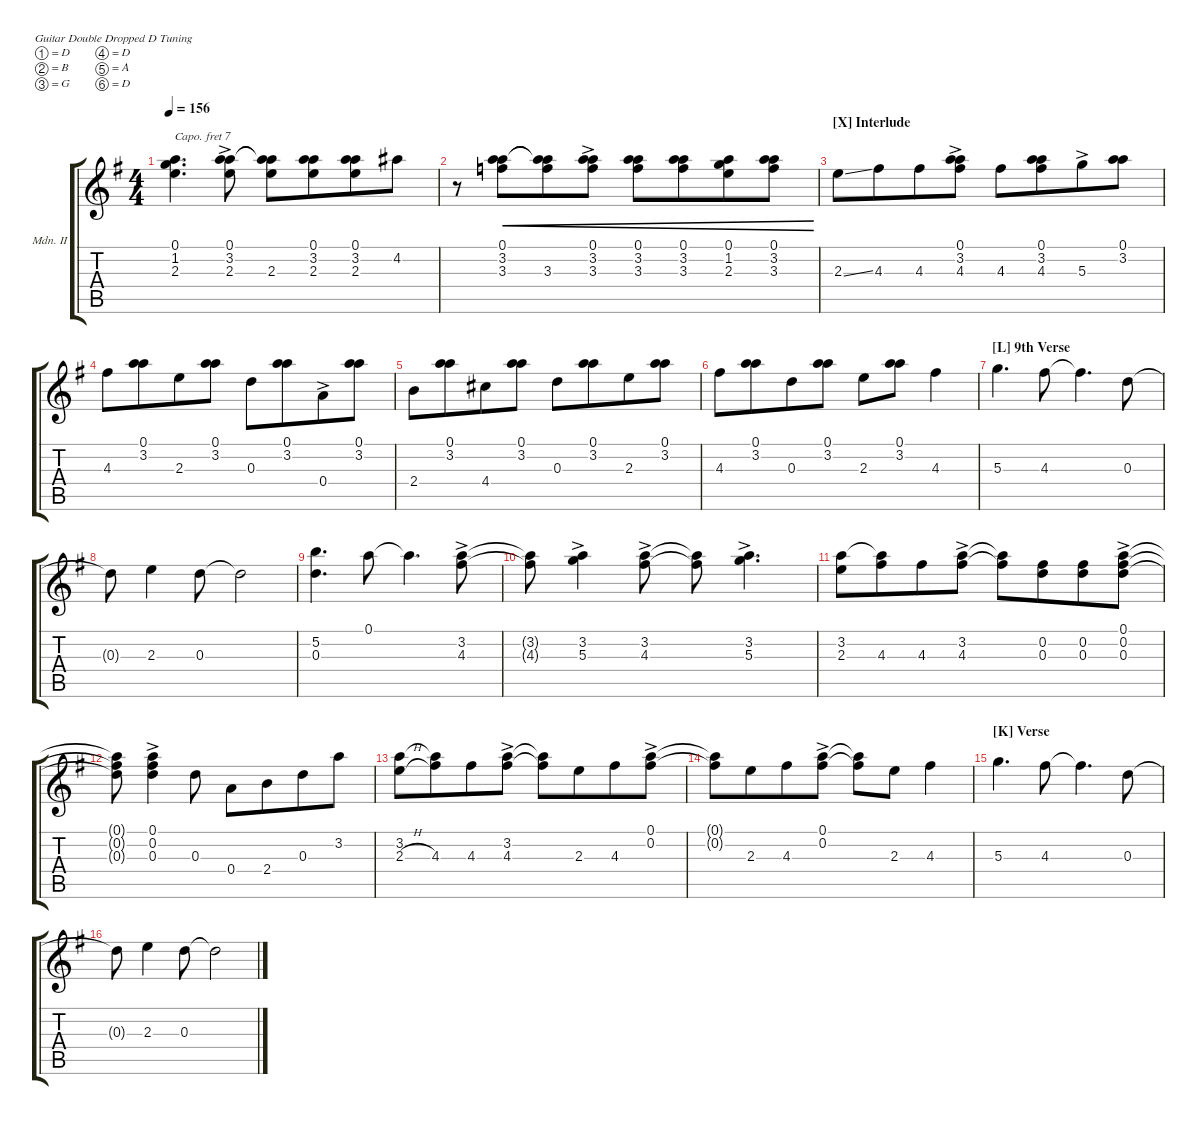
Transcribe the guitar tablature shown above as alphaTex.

\defaultSystemsLayout 4
\hideDynamics
\bracketExtendMode groupsimilarinstruments
\firstSystemTrackNameOrientation horizontal
\otherSystemsTrackNameOrientation horizontal
\track ("Mandolin II (Overdub)" "Mdn. II") {instrument acousticguitarsteel}
\staff {score tabs}
\capo 7
\tuning (D4 B3 G3 D3 A2 D2)
\ts (4 4)
\tempo 156
\clef g2
\ks g
(2.3 1.2 0.1).4{d dy p} (2.3{ac} 3.2 0.1).8 (2.3 3.2{t} 0.1{t}).8 (0.1 3.2 2.3).8{beam merge} (2.3 3.2 0.1).8 4.2.8 |
r.8 (3.3 3.2 0.1).8{cre beam merge} (0.1{t} 3.2{t} 3.3).8{cre} (3.3{ac} 3.2 0.1).8{cre} (3.3 3.2 0.1).8{cre} (3.3 3.2 0.1).8{cre beam merge} (0.1 1.2 2.3).8{cre} (3.3 3.2 0.1).8{cre} |
\section ("X" "Interlude")
2.3{ss}.8 4.3.8{beam merge} 4.3.8 (4.3{ac} 3.2 0.1).8 4.3.8 (4.3 3.2 0.1).8{beam merge} 5.3{ac}.8 (3.2 0.1).8 |
4.3.8 (3.2 0.1).8{beam merge} 2.3.8 (3.2 0.1).8 0.3.8 (3.2 0.1).8{beam merge} 0.4{ac}.8 (3.2 0.1).8 |
2.4.8 (3.2 0.1).8{beam merge} 4.4.8 (3.2 0.1).8 0.3.8 (3.2 0.1).8{beam merge} 2.3.8 (3.2 0.1).8 |
4.3.8 (3.2 0.1).8{beam merge} 0.3.8 (3.2 0.1).8 2.3.8 (3.2 0.1).8 4.3.4 |
\section ("L" "9th Verse")
5.3.4{d dy pp} 4.3.8 4.3{t}.4{d} 0.3.8 |
0.3{t}.8 2.3.4 0.3.8 0.3{t}.2 |
(5.2 0.3).4{d dy p} 0.1.8 0.1{t}.4{d} (3.2 4.3{ac}).8 |
(3.2{t} 4.3{t}).8 (5.3{ac} 3.2).4 (4.3{ac} 3.2).8 (4.3{t} 3.2{t}).8 (5.3{ac} 3.2).4{d} |
(3.2 2.3).8 (4.3 3.2{t}).8{beam merge} 4.3.8 (4.3{ac} 3.2).8 (3.2{t} 4.3{t}).8 (0.3 0.2).8{beam merge} (0.2 0.3).8 (0.3{ac} 0.2{ac} 0.1).8 |
(0.1{t} 0.2{t} 0.3{t}).8 (0.3{ac} 0.2{ac} 0.1).4 0.3.8 0.4.8 2.4.8{beam merge} 0.3.8 3.2.8 |
(3.2 2.3{h}).8 (4.3 3.2{t}).8{beam merge} 4.3.8 (4.3{ac} 3.2).8 (3.2{t} 4.3{t}).8 2.3.8{beam merge} 4.3.8 (0.2{ac} 0.1).8 |
(0.2{t} 0.1{t}).8 2.3.8{beam merge} 4.3.8 (0.2{ac} 0.1).8 (0.1{t} 0.2{t}).8 2.3.8 4.3.4 |
\section ("K" "Verse")
5.3.4{d dy pp} 4.3.8 4.3{t}.4{d} 0.3.8 |
0.3{t}.8 2.3.4 0.3.8 0.3{t}.2
